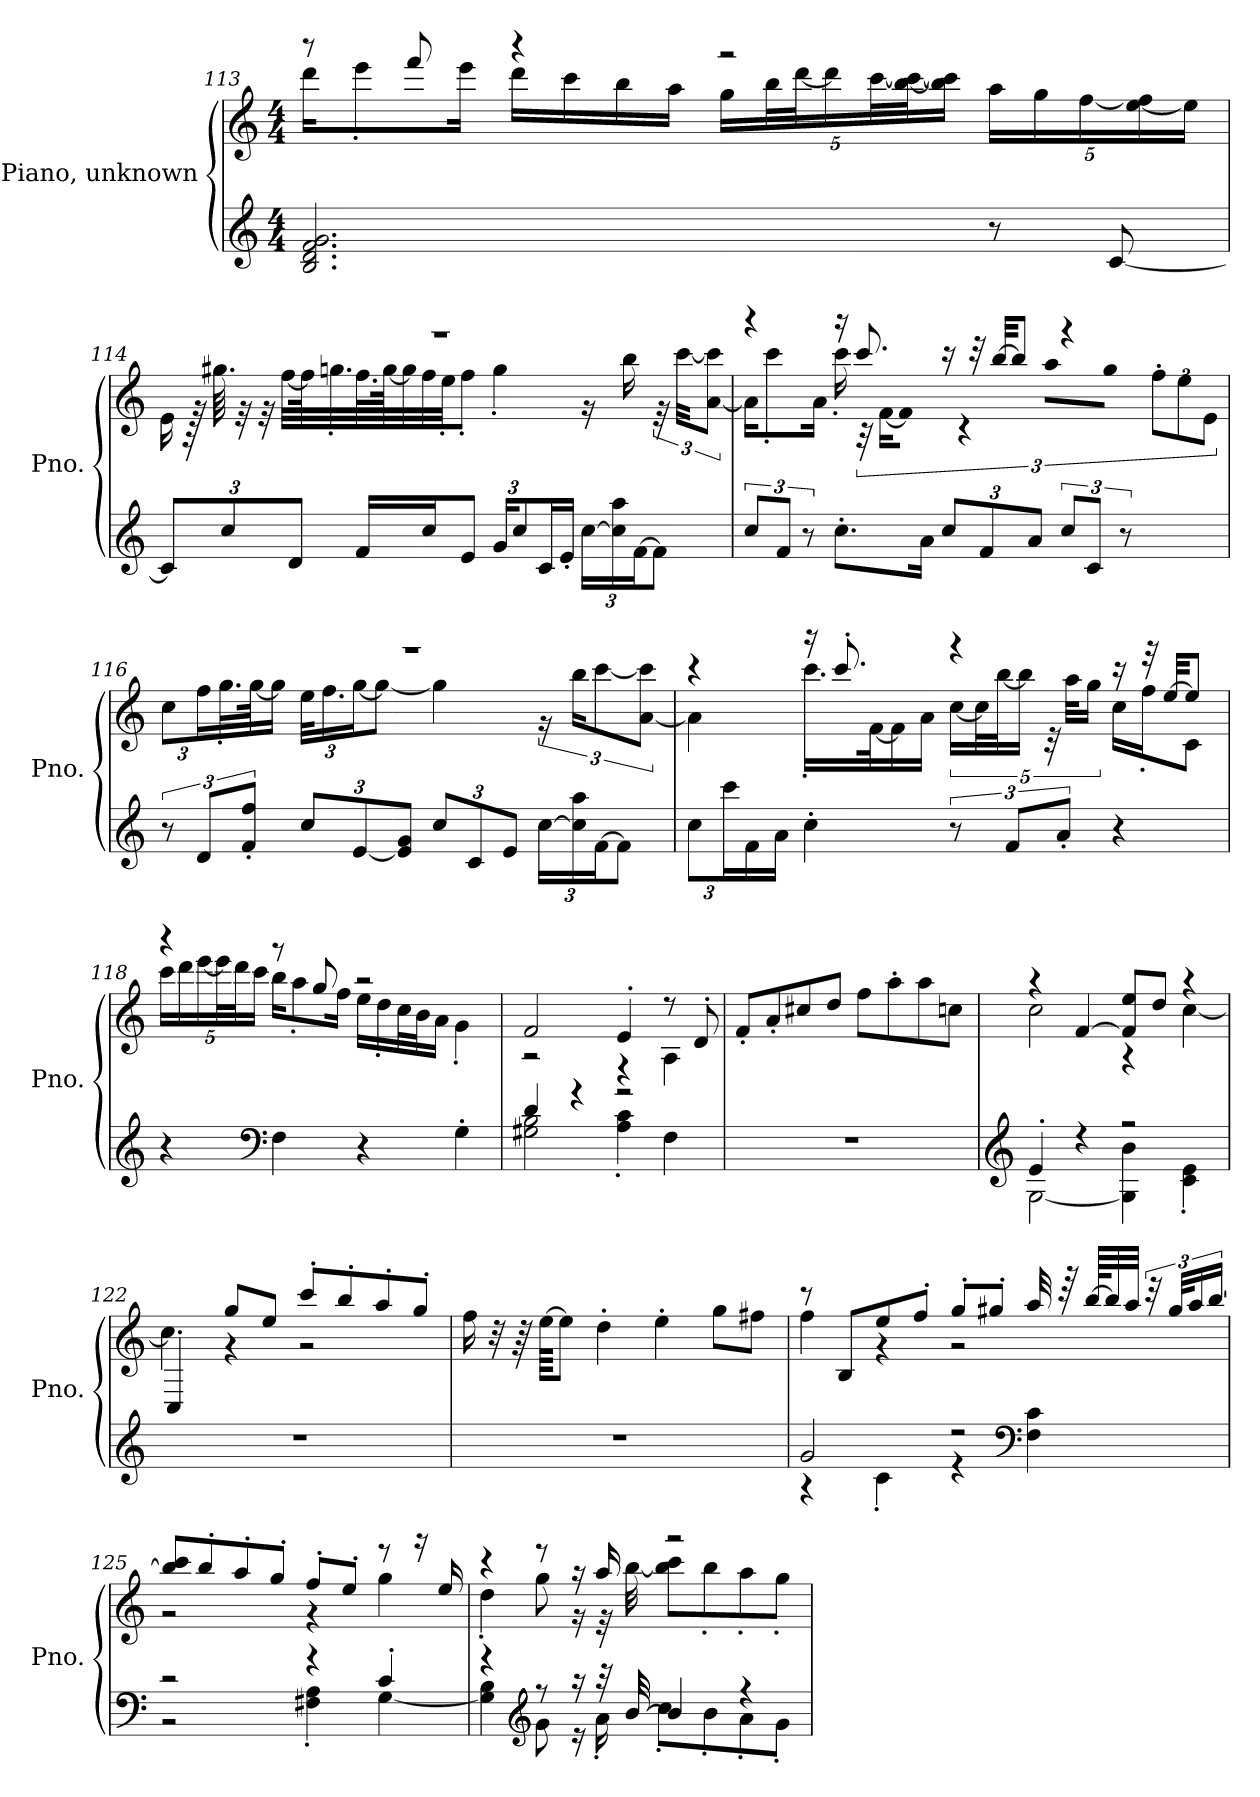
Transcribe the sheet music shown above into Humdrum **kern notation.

**kern	**kern
*part1	*part1
*staff2	*staff1
*I"Piano, unknown	*
*I'Pno.	*
!!LO:LB:g=z
*clefG2	*clefG2
*k[]	*k[]
*M4/4	*M4/4
=113	=113
*	*^
2.B/ 2.d/ 2.f/ 2.g/	8r	16ddd\KL
.	.	8eee'\
.	8fff/	.
.	.	16eee\Jk
.	4r	16ddd\LL
.	.	16ccc\
.	.	16bb\
.	.	16aa\JJ
*	*	*Xbrackettup
.	2r	20gg\LL
.	.	40bb\L
.	.	[40ddd\J
.	.	20ddd\]
.	.	[40ccc\L
.	.	[40bb\ 40ccc\_J
.	.	20bb\] 20ccc\]JJ
8r	.	20aa\LL
.	.	20gg\
.	.	[20ff\
[8c/	.	.
.	.	[20ee\ 20ff\]
.	.	20ee\JJ]
!!LO:LB:g=z	!!
=114	=114	=114
*Xbrackettup	*	*
12c/L]	1r	16e\
.	.	128r
.	.	64.gg#X\
12cc/	.	.
.	.	32r
.	.	32r
.	.	[32ff\LLL
12d/J	.	.
.	.	64ff\K]
.	.	32.ggn'\
16f/LL	.	64.ff\L
.	.	[128gg\JK
.	.	32gg\]
16cc/J	.	32ff\
.	.	32ee'\JJ
8e/J	.	8ff'\J
24g/KL	.	4gg'\
12cc/	.	.
16c/L	.	.
16e'/JJ	.	.
[24cc\LL	.	16r
24cc\] 24aa\	.	.
.	.	16bb\
[24f\J	.	.
*	*	*brackettup
8f\J]	.	48r
.	.	[48ccc\KKL
.	.	[12a\ 12ccc\]J
=115	=115	=115
*brackettup	*	*
12cc/L	4r	16a\KL]
.	.	8ccc'\
12f/J	.	.
12r	.	.
.	.	16a\Jk
8.cc'\L	16r	16ccc'\
.	8.ccc/	48r
.	.	[24f\KL
.	.	8f\J]
16a\Jk	.	.
*Xbrackettup	*	*
12cc/L	16r	8r
.	32r	.
12f/	.	.
.	[32bb/KKL	.
.	8bb/J]	16aa\LL
12a/J	.	.
.	.	16gg\JJ
*brackettup	*	*Xbrackettup
12cc/L	4r	12ff'\L
12c/J	.	12ee\
12r	.	12e\J
!!LO:LB:g=z	!!
=116	=116	=116
12r	1r	12cc\L
12d/L	.	24ff\L
.	.	32.gg'\L
12f/' 12ff/'J	.	.
.	.	[64gg\JK
.	.	16gg\JJ]
*Xbrackettup	*	*
12cc/L	.	48ee\KLL
.	.	24.ff\
[12e/	.	[24gg\J
.	.	8gg\J_
12e/] 12g/J	.	.
12cc/L	.	4gg\]
12c/	.	.
12e/J	.	.
*	*	*brackettup
[24cc\LL	.	24r
24cc\] 24aa\	.	24bb\KL
[24f\J	.	[12ccc\
8f\J]	.	.
.	.	[12a\ 12ccc\]J
=117	=117	=117
12cc\L	4r	4a\]
24ccc\L	.	.
16f\	.	.
16a\JJ	.	.
4cc'\	16r	16.ccc'\LL
.	8.ccc'/	.
.	.	[32f\K
.	.	16f\]
.	.	16a\JJ
*brackettup	*	*
12r	4r	[20cc\LL
.	.	40cc\L]
.	.	[40bb\J
12f/L	.	.
.	.	20bb\JJ]
.	.	40r
12a'/J	.	.
.	.	40aa\KLL
.	.	20gg\JJ
4r	16r	16cc\LL
.	32r	16ff'\J
.	[32ee/KKL	.
.	8ee/J]	8c\J
!!LO:PB:g=z	!!
=118	=118	=118
*	*	*Xbrackettup
4r	4r	20ccc\LL
.	.	20ddd\
.	.	[20eee\
.	.	40eee\L]
.	.	40ddd\J
.	.	20ccc\JJ
*clefF4	*	*
4F\	8r	16bb\KL
.	.	8aa'\
.	8gg/	.
.	.	16ff\Jk
4r	2r	16ee\LL
.	.	16dd'\
.	.	32cc\L
.	.	32b\J
.	.	16a\JJ
4G'\	.	4g'\
=119	=119	=119
*^	*	*
4d/	2G#X\ 2B\	2f/	2r
4r	.	.	.
2r	4A\' 4c\'	4e'/	4r
.	4F\	8r	4A\
.	.	8d'/	.
*v	*v	*	*
*	*v	*v
=120	=120
1r	8f'/L
.	8a'/
.	8cc#X/
.	8dd/J
.	8ff\L
.	8aa'\
.	8aa\
.	8ccn\J
=121	=121
*clefG2	*
*^	*^
4e'/	[2G\	4r	2cc\
4r	.	[4f/	.
2r	4G\] 4b\	8f/] 8ee/L	4r
.	.	8dd/J	.
.	4c\' 4e\'	4r	[4cc\
*v	*v	*	*
!!LO:LB:g=z	!!
=122	=122	=122
1r	4C'/	4cc\]
.	8gg/L	4r
.	8ee/J	.
.	8ccc'/L	2r
.	8bb'/	.
.	8aa'/	.
.	8gg'/J	.
*	*v	*v
=123	=123
1r	16ff\
.	32r
.	64r
.	[64ee\KKKL
.	8ee\J]
.	4dd'\
.	4ee'\
.	8gg\L
.	8ff#X\J
=124	=124
*^	*^
2g/	4r	8r	4ff\
.	.	8B/L	.
.	4c'\	8ee/	4r
.	.	8ff'/J	.
2r	4r	8gg'/L	2r
.	.	8gg#X'/J	.
*clefF4	*	*	*
.	4F\ 4c\	32aa/	.
.	.	64r	.
.	.	[64bb/KLLL	.
.	.	32bb/]	.
.	.	32aa/JJJ	.
*	*	*brackettup	*
.	.	48r	.
.	.	48gg#/KLL	.
.	.	24aa/	.
.	.	[24bb/JJ	.
!!LO:LB:g=z	!!
=125	=125	=125	=125
2r	2r	8bb/] 8ccc/L	2r
.	.	8bb'/	.
.	.	8aa'/	.
.	.	8gg'/J	.
4r	4F#X\' 4A\'	8ff'/L	4r
.	.	8ee'/J	.
4c'/	[4G\	8r	4gg\
.	.	16r	.
.	.	16ee/	.
=126	=126	=126	=126
4r	4G\] 4B\	4r	4dd'\
*clefG2	*	*	*
8r	8g\	8r	8gg\
16r	16r	16r	16r
32r	16a'\	16aa/	32r
[32b/	.	.	[32bb\
4b/]	8cc'\L	2r	8bb\] 8ccc\L
.	8b'\	.	8bb'\
4r	8a'\	.	8aa'\
.	8g'\J	.	8gg'\J
*v	*v	*	*
*	*v	*v
=	=
*-	*-
